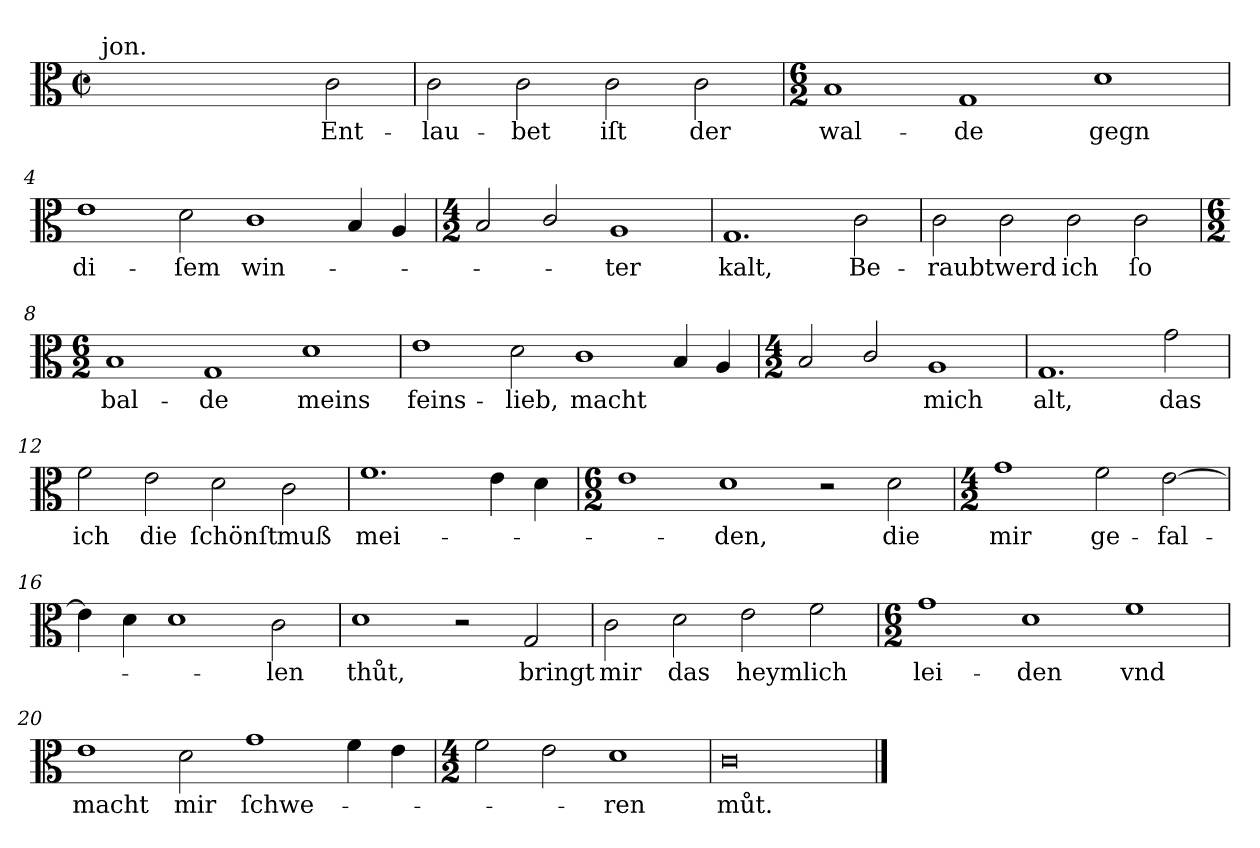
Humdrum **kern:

**kern	**text
*part1	*part1
*staff1	*staff1
*clefC3	*
*k[]	*
*C:ion	*
*M4/2	*
*met(c|)	*
=1	=1
!LO:TX:a:t=jon.	!
1ryy	.
2ryy	.
2c	Ent-
=2	=2
2c	-lau-
2c	-bet
2c	iſt
2c	der
=3	=3
*M6/2	*
1B	wal-
1G	-de
1d	gegn
=4	=4
1e	di-
2d	-ſem
1c	win-
4B	.
4A	.
=5	=5
*M4/2	*
2B	.
2c/	.
1A	-ter
=6	=6
1.G	kalt,
2c	Be-
=7	=7
2c	-raubt
2c	werd
2c	ich
2c	ſo
=8	=8
*M6/2	*
1B	bal-
1G	-de
1d	meins
=9	=9
1e	feins-
2d	-lieb,
1c	macht
4B	.
4A	.
=10	=10
*M4/2	*
2B	.
2c/	.
1A	mich
=11	=11
1.G	alt,
2g	das
=12	=12
2f	ich
2e	die
2d	ſchönſt
2c	muß
=13	=13
1.f	mei-
4e	.
4d	.
=14	=14
*M6/2	*
1e	.
1d	-den,
2r	.
2d	die
=15	=15
*M4/2	*
1g	mir
2f	ge-
[2e	-fal-
=16	=16
4e]	.
4d	.
1d	.
2c	-len
=17	=17
1d	thůt,
2r	.
2G	bringt
=18	=18
2c	mir
2d	das
2e	heymlich
2f	.
=19	=19
*M6/2	*
1g	lei-
1d	-den
1f	vnd
=20	=20
1e	macht
2d	mir
1g	ſchwe-
4f	.
4e	.
=21	=21
*M4/2	*
2f	.
2e	.
1d	-ren
=22	=22
0c	můt.
==	==
*-	*-
